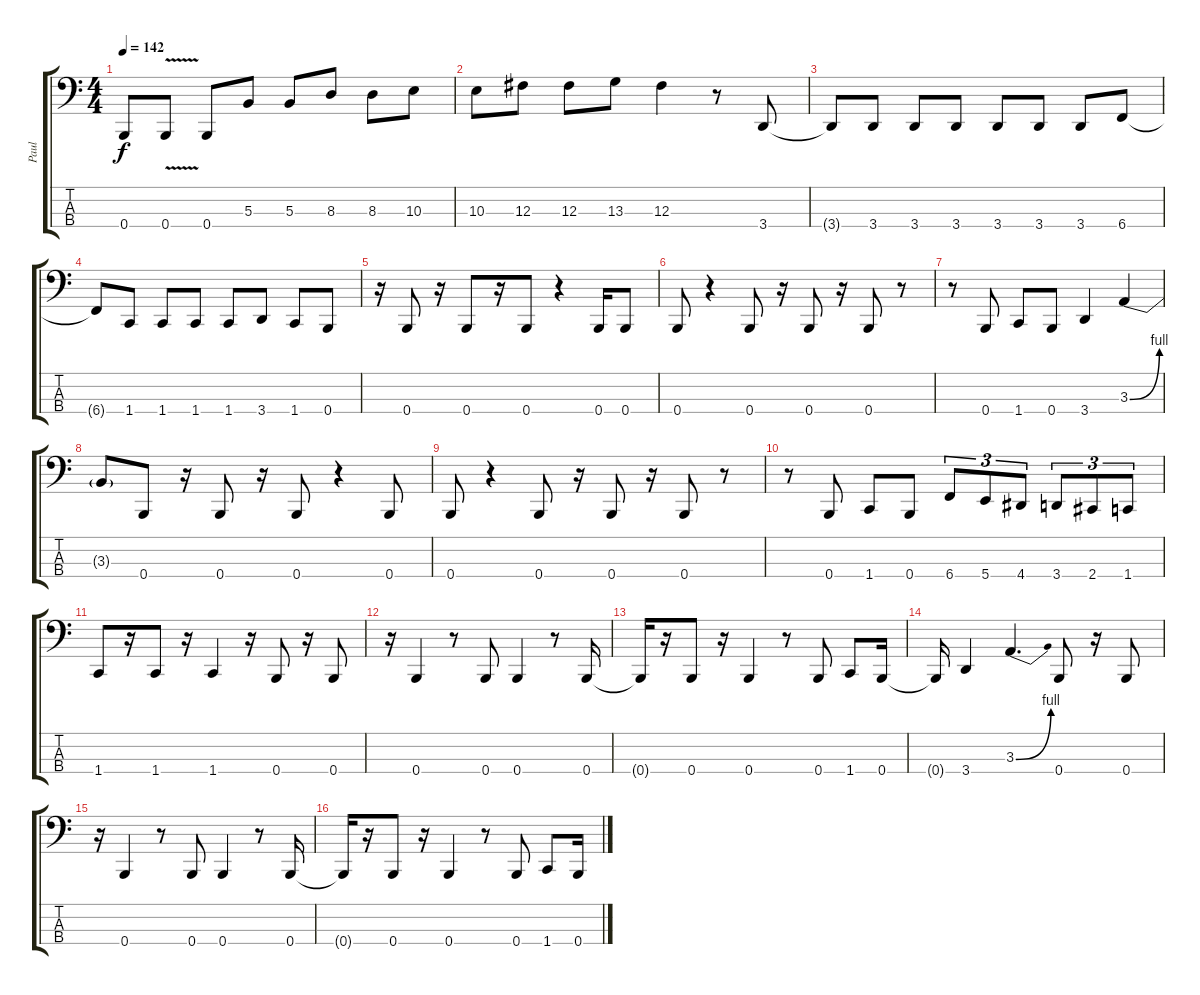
\track ("Paul" "Paul") {instrument electricbasspick}
\staff {score tabs}
\tuning (E2 B1 Gb1 B0) {hide}
\ts (4 4)
\tempo 142
\clef f4
\ks c
0.4{t}.8{dy f} 0.4{v}.8 0.4.8 5.3.8 5.3.8 8.3.8 8.3.8 10.3.8 |
10.3.8 12.3.8 12.3.8 13.3.8 12.3.4 r.8 3.4.8 |
3.4{t}.8 3.4.8 3.4.8 3.4.8 3.4.8 3.4.8 3.4.8 6.4.8 |
6.4{t}.8 1.4.8 1.4.8 1.4.8 1.4.8 3.4.8 1.4.8 0.4.8 |
r.16 0.4.8 r.16 0.4.8 r.16 0.4.8 r.4 0.4.16 0.4.8 |
0.4.8 r.4 0.4.8 r.16 0.4.8 r.16 0.4.8 r.8 |
r.8 0.4.8 1.4.8 0.4.8 3.4.4 3.3{be (bend 0 0 60 4)}.4 |
3.3{t}.8 0.4.8 r.16 0.4.8 r.16 0.4.8 r.4 0.4.8 |
0.4.8 r.4 0.4.8 r.16 0.4.8 r.16 0.4.8 r.8 |
r.8 0.4.8 1.4.8 0.4.8 6.4.8{tu (3 2)} 5.4.8{tu (3 2)} 4.4.8{tu (3 2)} 3.4.8{tu (3 2)} 2.4.8{tu (3 2)} 1.4.8{tu (3 2)} |
1.4.8 r.16 1.4.8 r.16 1.4.4 r.16 0.4.8 r.16 0.4.8 |
r.16 0.4.4 r.8 0.4.8 0.4.4 r.8 0.4.16 |
0.4{t}.16 r.16 0.4.8 r.16 0.4.4 r.8 0.4.8 1.4.8 0.4.16 |
0.4{t}.16 3.4.4 3.3{be (bend 0 0 60 4)}.4{d} 0.4.8 r.16 0.4.8 |
r.16 0.4.4 r.8 0.4.8 0.4.4 r.8 0.4.16 |
0.4{t}.16 r.16 0.4.8 r.16 0.4.4 r.8 0.4.8 1.4.8 0.4.16
